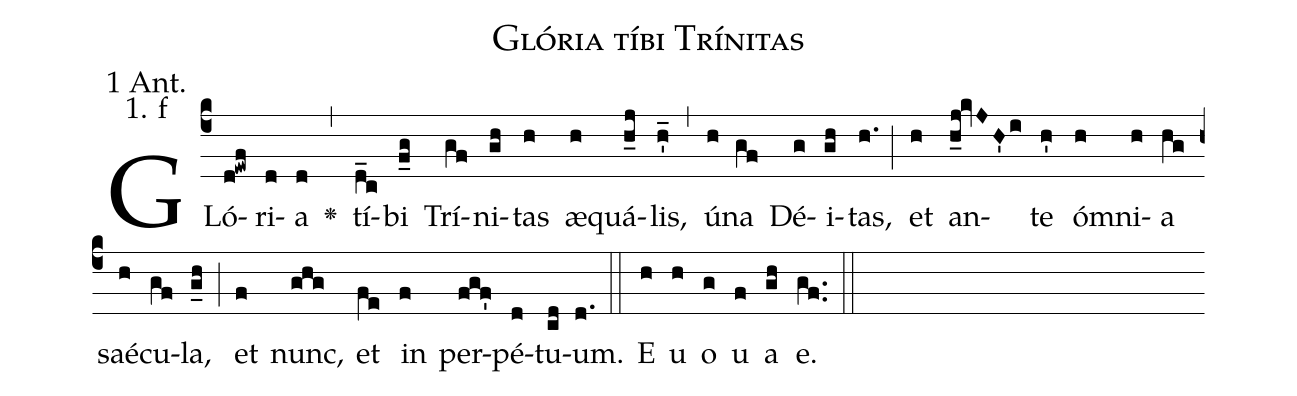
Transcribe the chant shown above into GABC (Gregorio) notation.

name: Glória tíbi Trínitas;
office-part: 1 Antiphon;
mode: 1f;
annotation: 1 Ant.;
annotation: 1. f;
%%
% The syntax in this part is called gabc. Please refer to http://home.gna.org/gregorio/gabc/#basis

(c4)GLó(d!ewf)ri(d)a(d) <v>\greheightstar</v>(,) tí(d_c)bi(f_g) Trí(gf)ni(gh)tas(h) æ(h)quá(h_j)lis,(h'_) (,) ú(h)na(gf) Dé(g)i(gh)tas,(h.) (;) et(h) an(h_j!kvJH'i)te(h') óm(h)ni(h)a(hg) saé(h)cu(gf)la,(g_h) (;) et(f) nunc,(ghg) et(fe) in(f) per(fgf')pé(d)tu(cd)um.(d.) (::)

E(h) u(h) o(g) u(f) a(gh) e.(gf..) (::)
